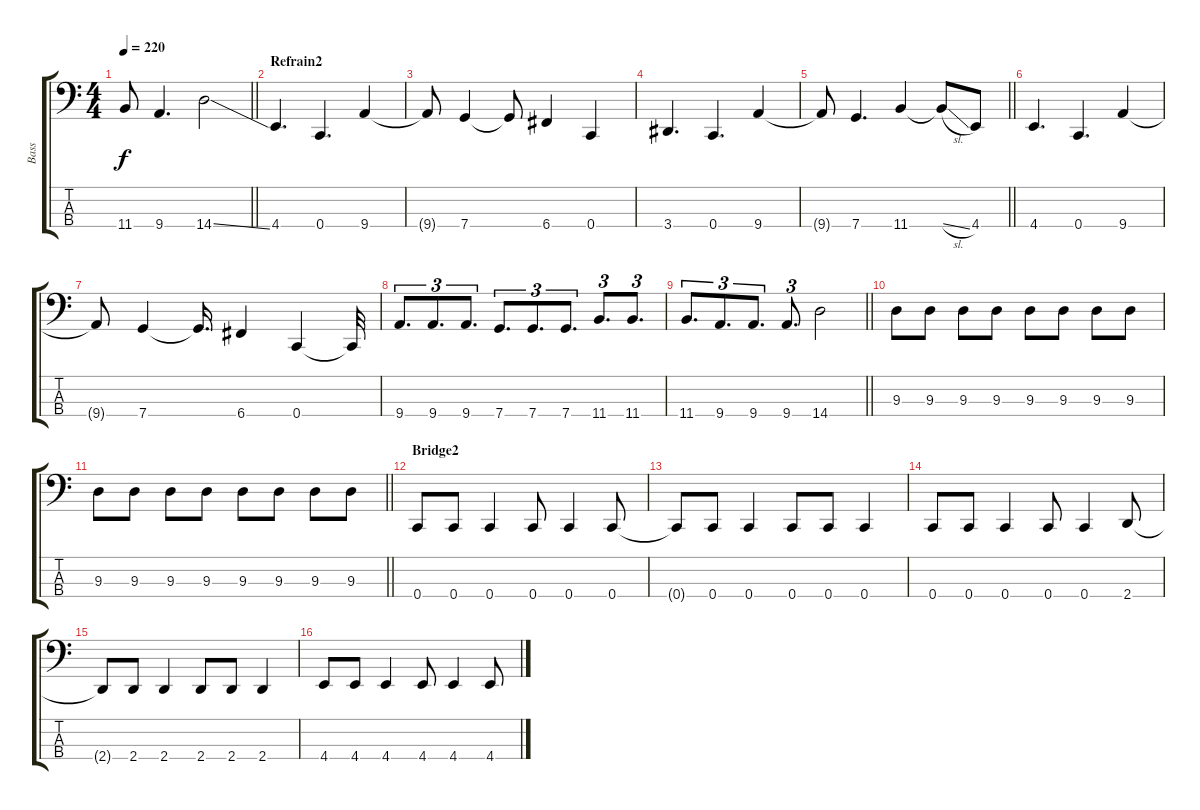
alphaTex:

\track (" Bass" " Bass") {instrument electricbasspick}
\staff {score tabs}
\tuning (Eb2 Bb1 F1 C1) {hide}
\ts (4 4)
\tempo 220
\clef f4
\barLineRight lightlight
\ks c
11.4{t}.8{dy f} 9.4.4{d} 14.4{ss}.2 |
\section ("" "Refrain2")
4.4.4{d} 0.4.4{d} 9.4.4 |
9.4{t}.8 7.4.4 7.4{t}.8 6.4.4 0.4.4 |
3.4.4{d} 0.4.4{d} 9.4.4 |
\barLineRight lightlight
9.4{t}.8 7.4.4{d} 11.4.4 11.4{sl t}.8 4.4.8 |
4.4.4{d} 0.4.4{d} 9.4.4 |
9.4{t}.8 7.4.4 7.4{t}.16{d} 6.4.4 0.4.4 0.4{t}.32 |
9.4.8{d tu (3 2)} 9.4.8{d tu (3 2)} 9.4.8{d tu (3 2)} 7.4.8{d tu (3 2)} 7.4.8{d tu (3 2)} 7.4.8{d tu (3 2)} 11.4.8{d tu (3 2)} 11.4.8{d tu (3 2)} |
\barLineRight lightlight
11.4.8{d tu (3 2)} 9.4.8{d tu (3 2)} 9.4.8{d tu (3 2)} 9.4.8{d tu (3 2)} 14.4.2 |
9.3.8 9.3.8 9.3.8 9.3.8 9.3.8 9.3.8 9.3.8 9.3.8 |
\barLineRight lightlight
9.3.8 9.3.8 9.3.8 9.3.8 9.3.8 9.3.8 9.3.8 9.3.8 |
\section ("" "Bridge2")
0.4.8 0.4.8 0.4.4 0.4.8 0.4.4 0.4.8 |
0.4{t}.8 0.4.8 0.4.4 0.4.8 0.4.8 0.4.4 |
0.4.8 0.4.8 0.4.4 0.4.8 0.4.4 2.4.8 |
2.4{t}.8 2.4.8 2.4.4 2.4.8 2.4.8 2.4.4 |
4.4.8 4.4.8 4.4.4 4.4.8 4.4.4 4.4.8
